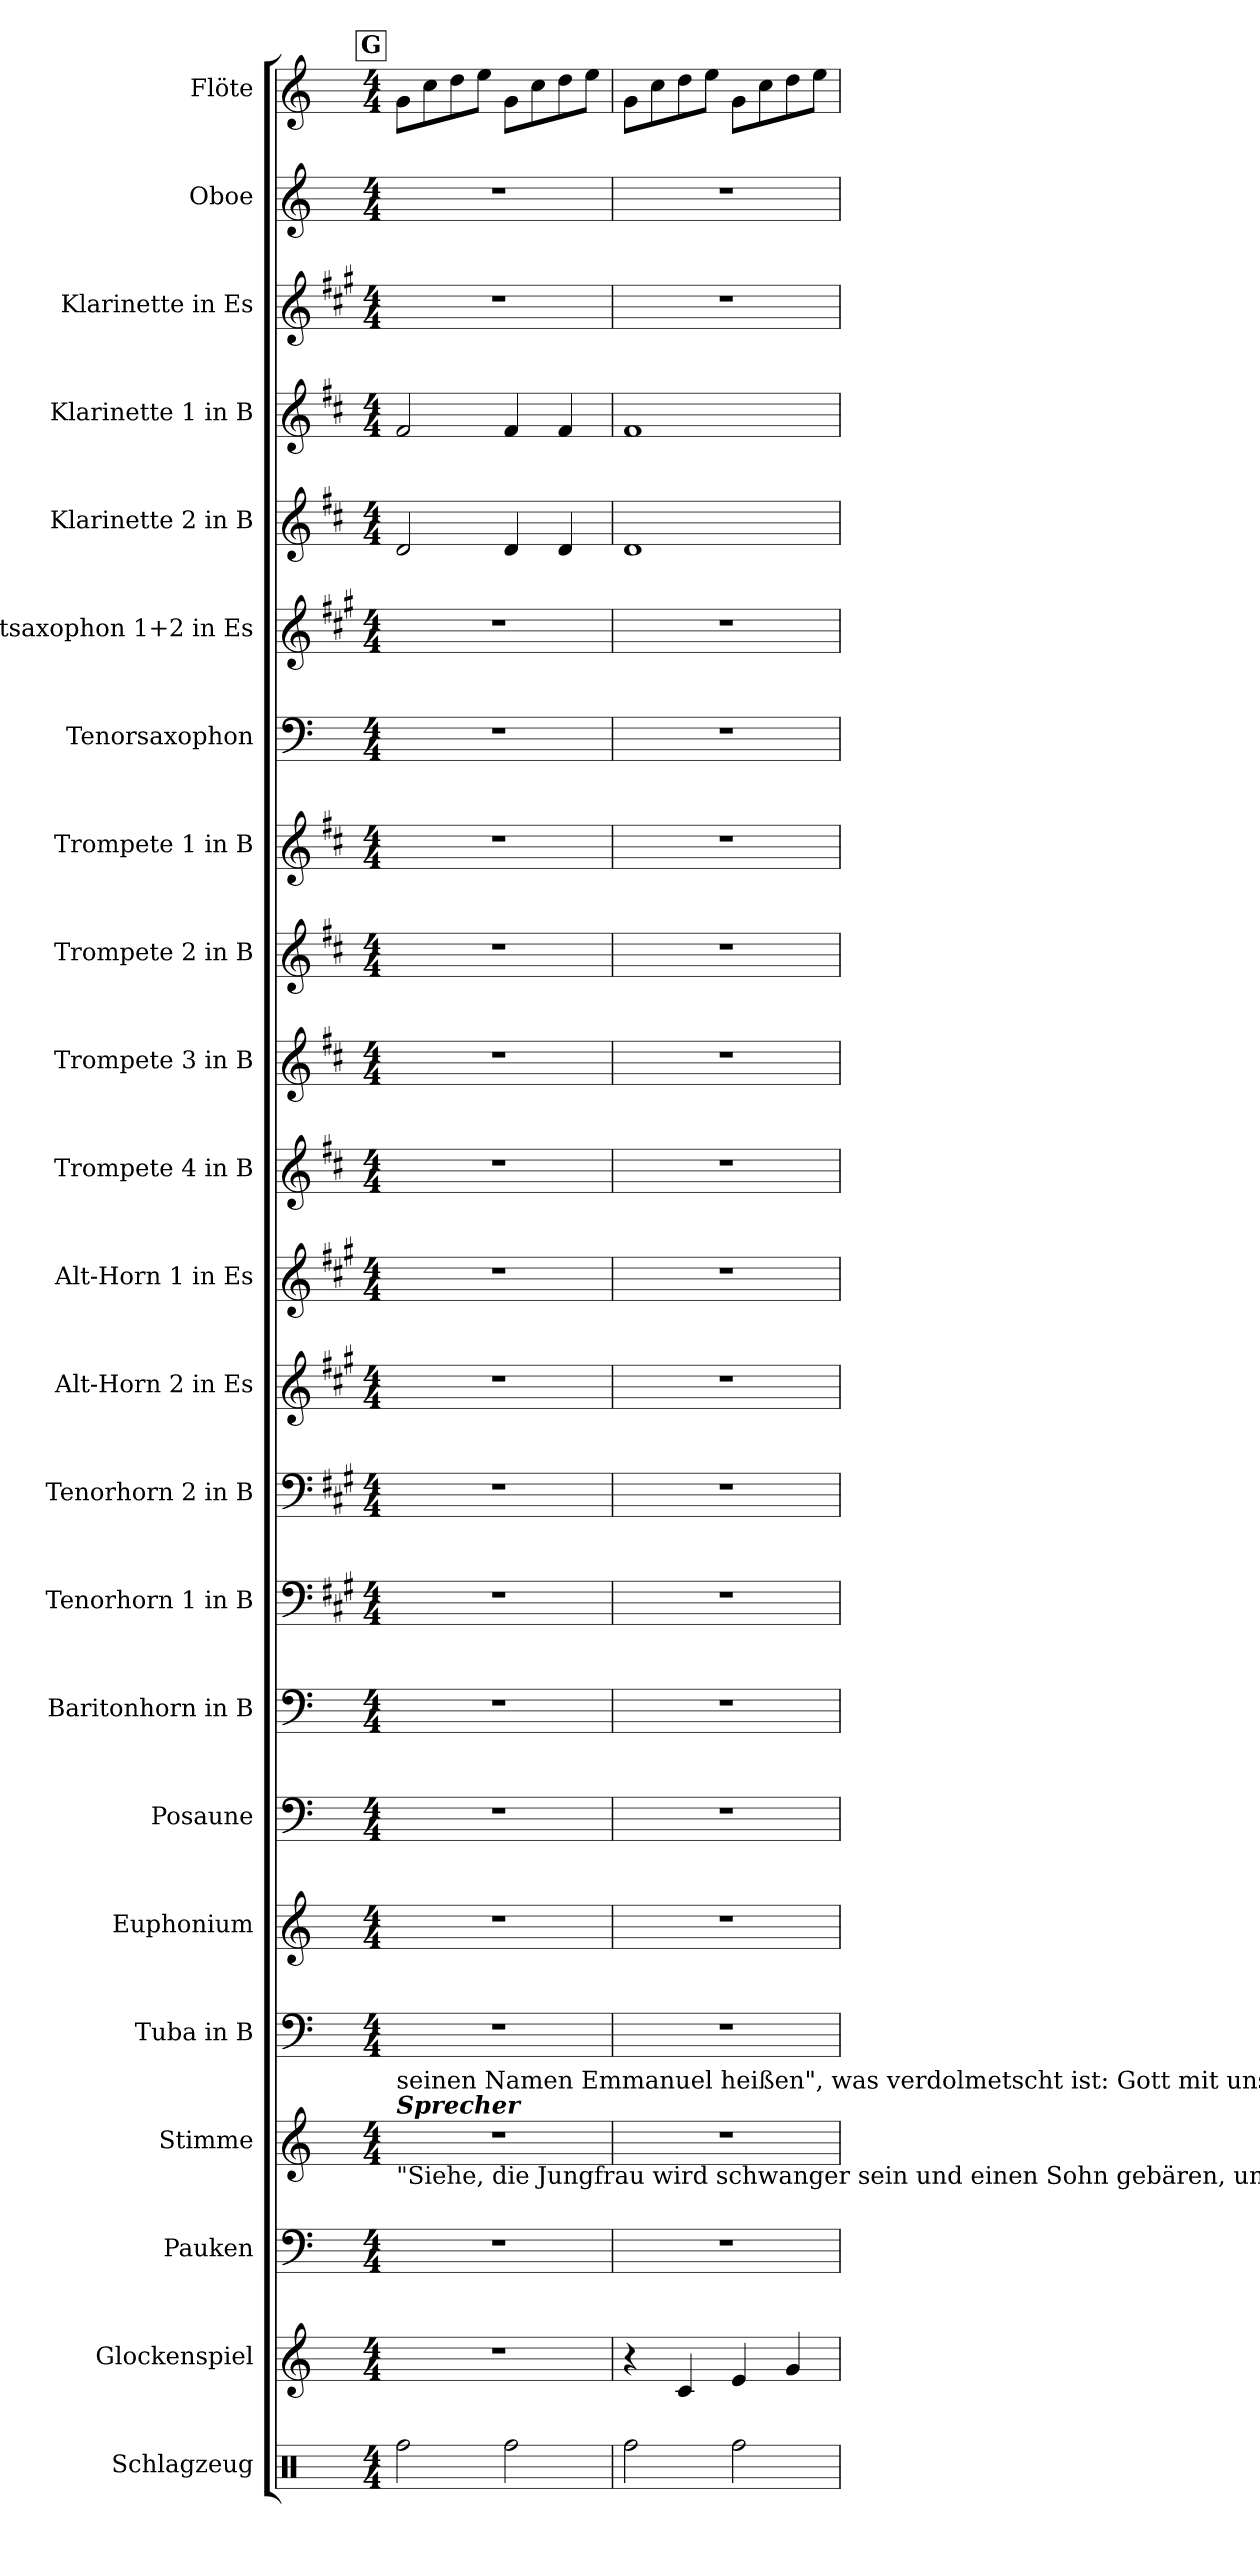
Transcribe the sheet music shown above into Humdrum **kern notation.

**kern	**kern	**kern	**kern	**kern	**kern	**kern	**kern	**kern	**kern	**kern	**kern	**kern	**kern	**kern	**kern	**kern	**kern	**kern	**kern	**kern	**kern	**kern
*part23	*part22	*part21	*part20	*part19	*part18	*part17	*part16	*part15	*part14	*part13	*part12	*part11	*part10	*part9	*part8	*part7	*part6	*part5	*part4	*part3	*part2	*part1
*staff23	*staff22	*staff21	*staff20	*staff19	*staff18	*staff17	*staff16	*staff15	*staff14	*staff13	*staff12	*staff11	*staff10	*staff9	*staff8	*staff7	*staff6	*staff5	*staff4	*staff3	*staff2	*staff1
*I"Schlagzeug	*I"Glockenspiel	*I"Pauken	*I"Stimme	*I"Tuba in B	*I"Euphonium	*I"Posaune	*I"Baritonhorn in B	*I"Tenorhorn  1 in B	*I"Tenorhorn 2 in B	*I"Alt-Horn 2 in Es	*I"Alt-Horn 1 in Es	*I"Trompete 4 in B	*I"Trompete 3 in B	*I"Trompete 2  in B	*I"Trompete 1 in B	*I"Tenorsaxophon	*I"Altsaxophon 1+2 in Es	*I"Klarinette 2  in B	*I"Klarinette 1 in B	*I"Klarinette in Es	*I"Oboe	*I"Flöte
!!LO:PB:g=z
*clefX	*clefG2	*clefF4	*clefG2	*clefF4	*clefG2	*clefF4	*clefF4	*clefF4	*clefF4	*clefG2	*clefG2	*clefG2	*clefG2	*clefG2	*clefG2	*clefF4	*clefG2	*clefG2	*clefG2	*clefG2	*clefG2	*clefG2
*	*ITrd-14c-24	*	*	*	*ITrd8c14	*	*ITrd8c14	*ITrd5c9	*ITrd5c9	*ITrd5c9	*ITrd5c9	*ITrd1c2	*ITrd1c2	*ITrd1c2	*ITrd1c2	*ITrd8c14	*ITrd5c9	*ITrd1c2	*ITrd1c2	*ITrd-2c-3	*	*
*k[]	*k[]	*k[]	*k[]	*k[]	*k[]	*k[]	*k[]	*k[]	*k[]	*k[]	*k[]	*k[]	*k[]	*k[]	*k[]	*k[]	*k[]	*k[]	*k[]	*k[]	*k[]	*k[]
*C:	*C:	*C:	*C:	*C:	*C:	*C:	*C:	*C:	*C:	*C:	*C:	*C:	*C:	*C:	*C:	*C:	*C:	*C:	*C:	*C:	*C:	*C:
*M4/4	*M4/4	*M4/4	*M4/4	*M4/4	*M4/4	*M4/4	*M4/4	*M4/4	*M4/4	*M4/4	*M4/4	*M4/4	*M4/4	*M4/4	*M4/4	*M4/4	*M4/4	*M4/4	*M4/4	*M4/4	*M4/4	*M4/4
*MM104	*MM104	*MM104	*MM104	*MM104	*MM104	*MM104	*MM104	*MM104	*MM104	*MM104	*MM104	*MM104	*MM104	*MM104	*MM104	*MM104	*MM104	*MM104	*MM104	*MM104	*MM104	*MM104
!!LO:REH:place=s1:B:color=#000000:enc=box:fs=14.284:t=G
=31	=31	=31	=31	=31	=31	=31	=31	=31	=31	=31	=31	=31	=31	=31	=31	=31	=31	=31	=31	=31	=31	=31
!	!	!	!LO:TX:a:Bi:t=Sprecher	!	!	!	!	!	!	!	!	!	!	!	!	!	!	!	!	!	!	!
!	!	!	!LO:TX:b:t="Siehe, die Jungfrau wird schwanger sein und einen Sohn gebären, und sie werden	!	!	!	!	!	!	!	!	!	!	!	!	!	!	!	!	!	!	!
!	!	!	!LO:TX:t=seinen Namen Emmanuel heißen", was verdolmetscht ist&colon; Gott mit uns.	!	!	!	!	!	!	!	!	!	!	!	!	!	!	!	!	!	!	!
2Rffi\	1r	1r	1r	1r	1r	1r	1r	1r	1r	1r	1r	1r	1r	1r	1r	1r	1r	2ci/	2ei/	1r	1r	8gi\L
.	.	.	.	.	.	.	.	.	.	.	.	.	.	.	.	.	.	.	.	.	.	8cci\
.	.	.	.	.	.	.	.	.	.	.	.	.	.	.	.	.	.	.	.	.	.	8ddi\
.	.	.	.	.	.	.	.	.	.	.	.	.	.	.	.	.	.	.	.	.	.	8eei\J
2Rffi\	.	.	.	.	.	.	.	.	.	.	.	.	.	.	.	.	.	4ci/	4ei/	.	.	8gi\L
.	.	.	.	.	.	.	.	.	.	.	.	.	.	.	.	.	.	.	.	.	.	8cci\
.	.	.	.	.	.	.	.	.	.	.	.	.	.	.	.	.	.	4ci/	4ei/	.	.	8ddi\
.	.	.	.	.	.	.	.	.	.	.	.	.	.	.	.	.	.	.	.	.	.	8eei\J
=32	=32	=32	=32	=32	=32	=32	=32	=32	=32	=32	=32	=32	=32	=32	=32	=32	=32	=32	=32	=32	=32	=32
2Rffi\	4r	1r	1r	1r	1r	1r	1r	1r	1r	1r	1r	1r	1r	1r	1r	1r	1r	1ci	1ei	1r	1r	8gi\L
.	.	.	.	.	.	.	.	.	.	.	.	.	.	.	.	.	.	.	.	.	.	8cci\
.	4ccci/	.	.	.	.	.	.	.	.	.	.	.	.	.	.	.	.	.	.	.	.	8ddi\
.	.	.	.	.	.	.	.	.	.	.	.	.	.	.	.	.	.	.	.	.	.	8eei\J
2Rffi\	4eeei/	.	.	.	.	.	.	.	.	.	.	.	.	.	.	.	.	.	.	.	.	8gi\L
.	.	.	.	.	.	.	.	.	.	.	.	.	.	.	.	.	.	.	.	.	.	8cci\
.	4gggi/	.	.	.	.	.	.	.	.	.	.	.	.	.	.	.	.	.	.	.	.	8ddi\
.	.	.	.	.	.	.	.	.	.	.	.	.	.	.	.	.	.	.	.	.	.	8eei\J
=	=	=	=	=	=	=	=	=	=	=	=	=	=	=	=	=	=	=	=	=	=	=
*-	*-	*-	*-	*-	*-	*-	*-	*-	*-	*-	*-	*-	*-	*-	*-	*-	*-	*-	*-	*-	*-	*-
